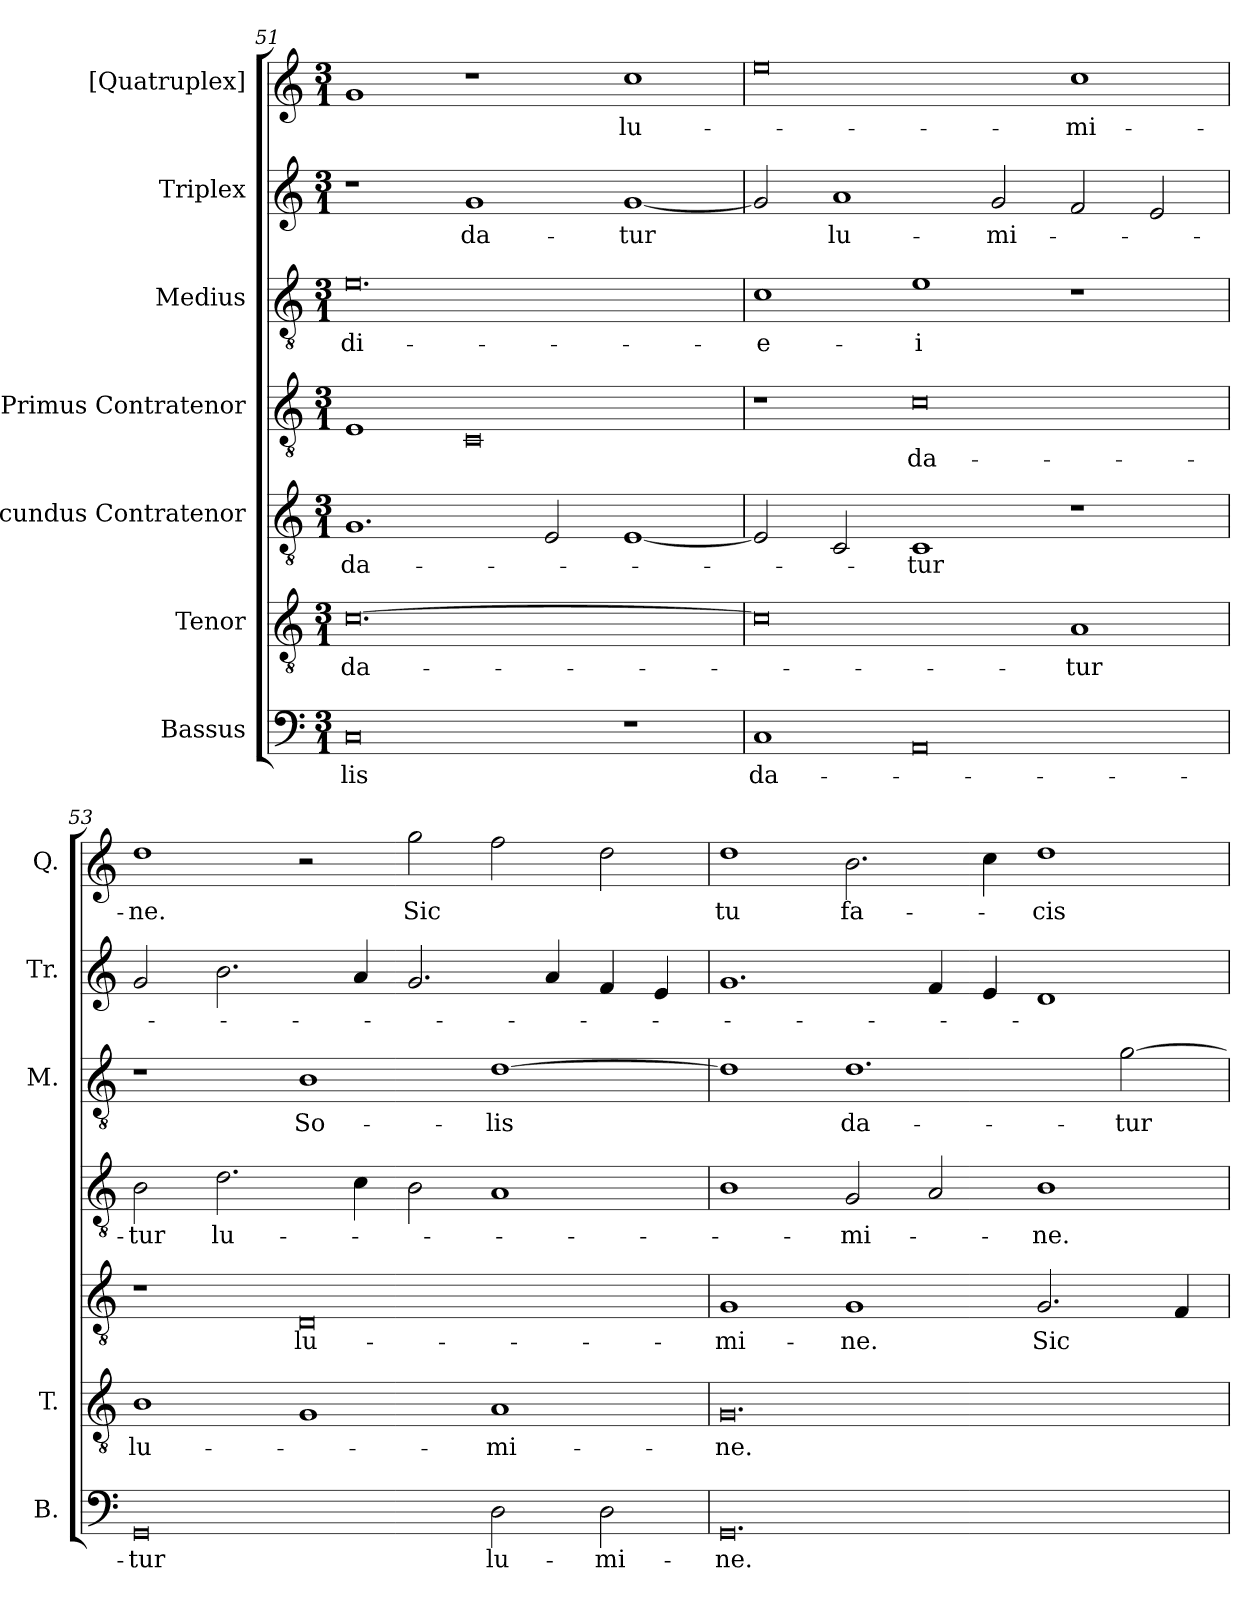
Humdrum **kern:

**kern	**text	**kern	**text	**kern	**text	**kern	**text	**kern	**text	**kern	**text	**kern	**text
*part7	*part7	*part6	*part6	*part5	*part5	*part4	*part4	*part3	*part3	*part2	*part2	*part1	*part1
*staff7	*staff7	*staff6	*staff6	*staff5	*staff5	*staff4	*staff4	*staff3	*staff3	*staff2	*staff2	*staff1	*staff1
*I"Bassus	*	*I"Tenor	*	*I"Secundus Contratenor	*	*I"Primus Contratenor	*	*I"Medius	*	*I"Triplex	*	*I"[Quatruplex]	*
*I'B.	*	*I'T.	*	*	*	*	*	*I'M.	*	*I'Tr.	*	*I'Q.	*
!!LO:LB:g=z
*clefF4	*	*clefGv2	*	*clefGv2	*	*clefGv2	*	*clefGv2	*	*clefG2	*	*clefG2	*
*	*	*ITrd7c12	*	*ITrd7c12	*	*ITrd7c12	*	*ITrd7c12	*	*	*	*	*
*k[]	*	*k[]	*	*k[]	*	*k[]	*	*k[]	*	*k[]	*	*k[]	*
*C:	*	*C:	*	*C:	*	*C:	*	*C:	*	*C:	*	*C:	*
*M3/1	*	*M3/1	*	*M3/1	*	*M3/1	*	*M3/1	*	*M3/1	*	*M3/1	*
=51	=51	=51	=51	=51	=51	=51	=51	=51	=51	=51	=51	=51	=51
!	!LO:LY:b:color=#000000	!	!	!	!	!	!	!	!	!	!	!	!
!	!	!	!LO:LY:b:color=#000000	!	!	!	!	!	!	!	!	!	!
!	!	!	!	!	!LO:LY:b:color=#000000	!	!	!	!	!	!	!	!
!	!	!	!	!	!	!	!	!	!LO:LY:b:color=#000000	!	!	!	!
0Ci	-lis	[>0.Ci	da-	1.GGi	da-	1EEi	.	0.Ei	di-	1r	.	1gi	.
!	!	!	!	!	!	!	!	!	!	!	!LO:LY:b:color=#000000	!	!
.	.	.	.	.	.	0CCi	.	.	.	1gi	da-	1r	.
.	.	.	.	2EEi/	.	.	.	.	.	.	.	.	.
!	!	!	!	!	!	!	!	!	!	!	!LO:LY:b:color=#000000	!	!
!	!	!	!	!	!	!	!	!	!	!	!	!	!LO:LY:b:color=#000000
1r	.	.	.	[<1EEi	.	.	.	.	.	[<1gi	-tur	1cci	lu-
=52`	=52`	=52`	=52`	=52`	=52`	=52`	=52`	=52`	=52`	=52`	=52`	=52`	=52`
!	!LO:LY:b:color=#000000	!	!	!	!	!	!	!	!	!	!	!	!
!	!	!	!	!	!	!	!	!	!LO:LY:b:color=#000000	!	!	!	!
1Ci	da-	0Ci]	.	2EEi/]	.	1r	.	1Ci	-e-	2gi/]	.	0eei	.
!	!	!	!	!	!	!	!	!	!	!	!LO:LY:b:color=#000000	!	!
.	.	.	.	2CCi/	.	.	.	.	.	1ai	lu-	.	.
!	!	!	!	!	!LO:LY:b:color=#000000	!	!	!	!	!	!	!	!
!	!	!	!	!	!	!	!LO:LY:b:color=#000000	!	!	!	!	!	!
!	!	!	!	!	!	!	!	!	!LO:LY:b:color=#000000	!	!	!	!
0AAi	.	.	.	1CCi	-tur	0Ci	da-	1Ei	-i	.	.	.	.
!	!	!	!	!	!	!	!	!	!	!	!LO:LY:b:color=#000000	!	!
.	.	.	.	.	.	.	.	.	.	2gi/	-mi-	.	.
!	!	!	!LO:LY:b:color=#000000	!	!	!	!	!	!	!	!	!	!
!	!	!	!	!	!	!	!	!	!	!	!	!	!LO:LY:b:color=#000000
.	.	1AAi	-tur	1r	.	.	.	1r	.	2fi/	.	1cci	-mi-
.	.	.	.	.	.	.	.	.	.	2ei/	.	.	.
=53`	=53`	=53`	=53`	=53`	=53`	=53`	=53`	=53`	=53`	=53`	=53`	=53`	=53`
!	!LO:LY:b:color=#000000	!	!	!	!	!	!	!	!	!	!	!	!
!	!	!	!LO:LY:b:color=#000000	!	!	!	!	!	!	!	!	!	!
!	!	!	!	!	!	!	!LO:LY:b:color=#000000	!	!	!	!	!	!
!	!	!	!	!	!	!	!	!	!	!	!	!	!LO:LY:b:color=#000000
0GGi	-tur	1BBi	lu-	1r	.	2BBi\	-tur	1r	.	2gi/	.	1ddi	-ne.
!	!	!	!	!	!	!	!LO:LY:b:color=#000000	!	!	!	!	!	!
.	.	.	.	.	.	2.Di\	lu-	.	.	2.bi\	.	.	.
!	!	!	!	!	!LO:LY:b:color=#000000	!	!	!	!	!	!	!	!
!	!	!	!	!	!	!	!	!	!LO:LY:b:color=#000000	!	!	!	!
.	.	1GGi	.	0DDi	lu-	.	.	1BBi	So-	.	.	2r	.
.	.	.	.	.	.	4Ci\	.	.	.	4ai/	.	.	.
!	!	!	!	!	!	!	!	!	!	!	!	!	!LO:LY:b:color=#000000
.	.	.	.	.	.	2BBi\	.	.	.	2.gi/	.	2ggi\	Sic
!	!LO:LY:b:color=#000000	!	!	!	!	!	!	!	!	!	!	!	!
!	!	!	!LO:LY:b:color=#000000	!	!	!	!	!	!	!	!	!	!
!	!	!	!	!	!	!	!	!	!LO:LY:b:color=#000000	!	!	!	!
2Di\	lu-	1AAi	-mi-	.	.	1AAi	.	[>1Di	-lis	.	.	2ffi\	.
.	.	.	.	.	.	.	.	.	.	4ai/	.	.	.
!	!LO:LY:b:color=#000000	!	!	!	!	!	!	!	!	!	!	!	!
2Di\	-mi-	.	.	.	.	.	.	.	.	4fi/	.	2ddi\	.
.	.	.	.	.	.	.	.	.	.	4ei/	.	.	.
=54`	=54`	=54`	=54`	=54`	=54`	=54`	=54`	=54`	=54`	=54`	=54`	=54`	=54`
!	!LO:LY:b:color=#000000	!	!	!	!	!	!	!	!	!	!	!	!
!	!	!	!LO:LY:b:color=#000000	!	!	!	!	!	!	!	!	!	!
!	!	!	!	!	!LO:LY:b:color=#000000	!	!	!	!	!	!	!	!
!	!	!	!	!	!	!	!	!	!	!	!	!	!LO:LY:b:color=#000000
0.GGi	-ne.	0.GGi	-ne.	1GGi	-mi-	1BBi	.	1Di]	.	1.gi	.	1ddi	tu
!	!	!	!	!	!LO:LY:b:color=#000000	!	!	!	!	!	!	!	!
!	!	!	!	!	!	!	!LO:LY:b:color=#000000	!	!	!	!	!	!
!	!	!	!	!	!	!	!	!	!LO:LY:b:color=#000000	!	!	!	!
!	!	!	!	!	!	!	!	!	!	!	!	!	!LO:LY:b:color=#000000
.	.	.	.	1GGi	-ne.	2GGi/	-mi-	1.Di	da-	.	.	2.bi\	fa-
.	.	.	.	.	.	2AAi/	.	.	.	4fi/	.	.	.
.	.	.	.	.	.	.	.	.	.	4ei/	.	4cci\	.
!	!	!	!	!	!LO:LY:b:color=#000000	!	!	!	!	!	!	!	!
!	!	!	!	!	!	!	!LO:LY:b:color=#000000	!	!	!	!	!	!
!	!	!	!	!	!	!	!	!	!	!	!	!	!LO:LY:b:color=#000000
.	.	.	.	2.GGi/	Sic	1BBi	-ne.	.	.	1di	.	1ddi	-cis
!	!	!	!	!	!	!	!	!	!LO:LY:b:color=#000000	!	!	!	!
.	.	.	.	.	.	.	.	[>2Gi\	-tur	.	.	.	.
.	.	.	.	4FFi/	.	.	.	.	.	.	.	.	.
=`	=`	=`	=`	=`	=`	=`	=`	=`	=`	=`	=`	=`	=`
*-	*-	*-	*-	*-	*-	*-	*-	*-	*-	*-	*-	*-	*-
